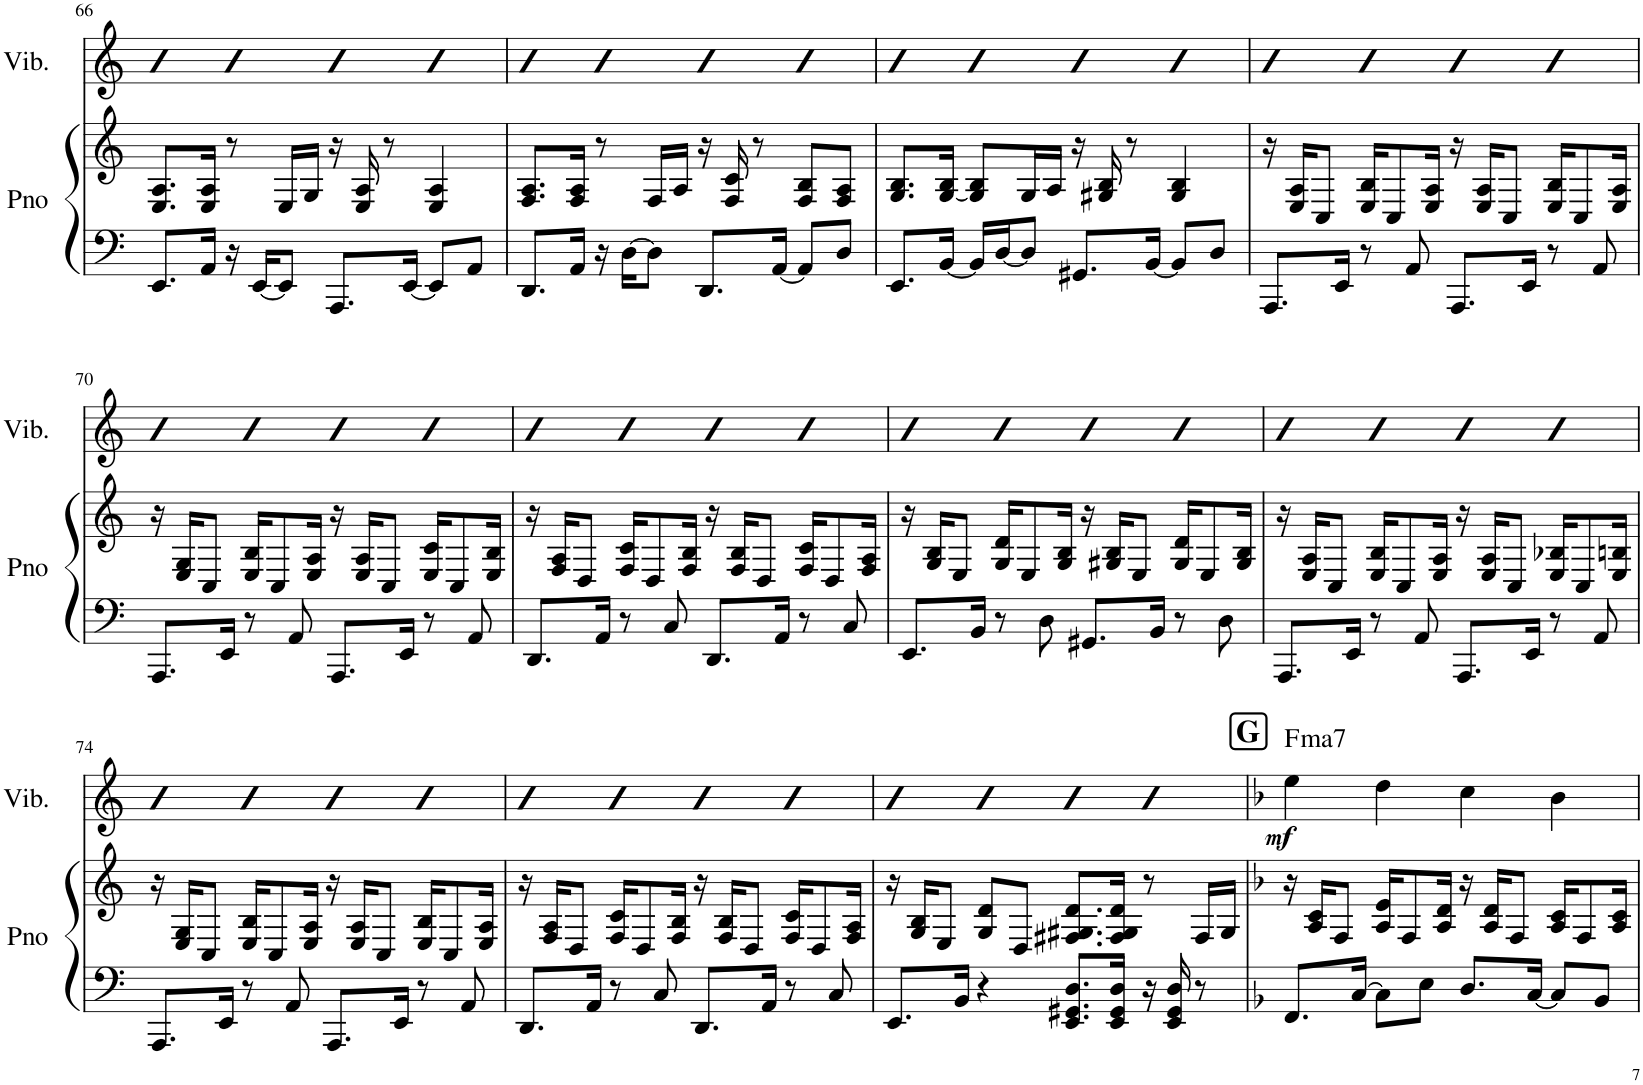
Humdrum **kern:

**kern	**kern	**kern	**harte
*part2	*part2	*part1	*part1
*staff3	*staff2	*staff1	*
*I"Piano	*	*I"Vibraphone	*
*I'Pno	*	*I'Vib.	*
!!LO:PB:g=z
*clefG2	*clefG2	*clefG2	*
*k[]	*k[]	*k[]	*
*a:	*a:	*a:	*
*M4/4	*M4/4	*M4/4	*
=66	=66	=66	=66
8.EE/L	8.E/ 8.A/L	4b	.
16AA/Jk	16E/ 16A/Jk	.	.
16r	8r	4b	.
[16EE/KL	.	.	.
8EE/J]	16E/LL	.	.
.	16G/JJ	.	.
8.AAA/L	16r	4b	.
.	16E/ 16A/	.	.
.	8r	.	.
[16EE/Jk	.	.	.
8EE/L]	4E/ 4A/	4b	.
8AA/J	.	.	.
=67	=67	=67	=67
8.DD/L	8.F/ 8.A/L	4b	.
16AA/Jk	16F/ 16A/Jk	.	.
16r	8r	4b	.
[16D\KL	.	.	.
8D\J]	16F/LL	.	.
.	16A/JJ	.	.
8.DD/L	16r	4b	.
.	16F/ 16c/	.	.
.	8r	.	.
[16AA/Jk	.	.	.
8AA/L]	8F/ 8B/L	4b	.
8D/J	8F/ 8A/J	.	.
=68	=68	=68	=68
8.EE/L	8.G/ 8.B/L	4b	.
[16BB/Jk	[16G/ 16B/Jk	.	.
16BB/LL]	8G/] 8B/L	4b	.
[16D/J	.	.	.
8D/J]	16G/L	.	.
.	16A/JJ	.	.
8.GG#X/L	16r	4b	.
.	16G#X/ 16B/	.	.
.	8r	.	.
[16BB/Jk	.	.	.
8BB/L]	4G#/ 4B/	4b	.
8D/J	.	.	.
=69	=69	=69	=69
8.AAA/L	16r	4b	.
.	16E/ 16A/KL	.	.
.	8C/J	.	.
16EE/Jk	.	.	.
8r	16E/ 16B/KL	4b	.
.	8C/	.	.
8AA/	.	.	.
.	16E/ 16A/Jk	.	.
8.AAA/L	16r	4b	.
.	16E/ 16A/KL	.	.
.	8C/J	.	.
16EE/Jk	.	.	.
8r	16E/ 16B/KL	4b	.
.	8C/	.	.
8AA/	.	.	.
.	16E/ 16A/Jk	.	.
!!LO:LB:g=z
=70	=70	=70	=70
8.AAA/L	16r	4b	.
.	16E/ 16G/KL	.	.
.	8C/J	.	.
16EE/Jk	.	.	.
8r	16E/ 16B/KL	4b	.
.	8C/	.	.
8AA/	.	.	.
.	16E/ 16A/Jk	.	.
8.AAA/L	16r	4b	.
.	16E/ 16A/KL	.	.
.	8C/J	.	.
16EE/Jk	.	.	.
8r	16E/ 16c/KL	4b	.
.	8C/	.	.
8AA/	.	.	.
.	16E/ 16B/Jk	.	.
=71	=71	=71	=71
8.DD/L	16r	4b	.
.	16F/ 16A/KL	.	.
.	8D/J	.	.
16AA/Jk	.	.	.
8r	16F/ 16c/KL	4b	.
.	8D/	.	.
8C/	.	.	.
.	16F/ 16B/Jk	.	.
8.DD/L	16r	4b	.
.	16F/ 16B/KL	.	.
.	8D/J	.	.
16AA/Jk	.	.	.
8r	16F/ 16c/KL	4b	.
.	8D/	.	.
8C/	.	.	.
.	16F/ 16A/Jk	.	.
=72	=72	=72	=72
8.EE/L	16r	4b	.
.	16G/ 16B/KL	.	.
.	8E/J	.	.
16BB/Jk	.	.	.
8r	16G/ 16d/KL	4b	.
.	8E/	.	.
8D\	.	.	.
.	16G/ 16B/Jk	.	.
8.GG#X/L	16r	4b	.
.	16G#X/ 16B/KL	.	.
.	8E/J	.	.
16BB/Jk	.	.	.
8r	16G#/ 16d/KL	4b	.
.	8E/	.	.
8D\	.	.	.
.	16G#/ 16B/Jk	.	.
=73	=73	=73	=73
8.AAA/L	16r	4b	.
.	16E/ 16A/KL	.	.
.	8C/J	.	.
16EE/Jk	.	.	.
8r	16E/ 16B/KL	4b	.
.	8C/	.	.
8AA/	.	.	.
.	16E/ 16A/Jk	.	.
8.AAA/L	16r	4b	.
.	16E/ 16A/KL	.	.
.	8C/J	.	.
16EE/Jk	.	.	.
8r	16E/ 16B-X/KL	4b	.
.	8C/	.	.
8AA/	.	.	.
.	16E/ 16Bn/Jk	.	.
!!LO:LB:g=z
=74	=74	=74	=74
8.AAA/L	16r	4b	.
.	16E/ 16G/KL	.	.
.	8C/J	.	.
16EE/Jk	.	.	.
8r	16E/ 16B/KL	4b	.
.	8C/	.	.
8AA/	.	.	.
.	16E/ 16A/Jk	.	.
8.AAA/L	16r	4b	.
.	16E/ 16A/KL	.	.
.	8C/J	.	.
16EE/Jk	.	.	.
8r	16E/ 16B/KL	4b	.
.	8C/	.	.
8AA/	.	.	.
.	16E/ 16A/Jk	.	.
=75	=75	=75	=75
8.DD/L	16r	4b	.
.	16F/ 16A/KL	.	.
.	8D/J	.	.
16AA/Jk	.	.	.
8r	16F/ 16c/KL	4b	.
.	8D/	.	.
8C/	.	.	.
.	16F/ 16B/Jk	.	.
8.DD/L	16r	4b	.
.	16F/ 16B/KL	.	.
.	8D/J	.	.
16AA/Jk	.	.	.
8r	16F/ 16c/KL	4b	.
.	8D/	.	.
8C/	.	.	.
.	16F/ 16A/Jk	.	.
=76	=76	=76	=76
8.EE/L	16r	4b	.
.	16G/ 16B/KL	.	.
.	8E/J	.	.
16BB/Jk	.	.	.
4r	8G/ 8d/L	4b	.
.	8D/J	.	.
8.EE/ 8.GG#X/ 8.D/L	8.F#X/ 8.G#X/ 8.d/L	4b	.
16EE/ 16GG#/ 16D/Jk	16F#/ 16G#/ 16d/Jk	.	.
16r	8r	4b	.
16EE/ 16GG#/ 16D/	.	.	.
8r	16F#/LL	.	.
.	16G#/JJ	.	.
!!LO:REH:place=s1:a:B:cj:fs=14:t=G
=77	=77	=77	=77
*k[b-]	*k[b-]	*k[b-]	*
*F:	*F:	*F:	*
!	!	!	!LO:H:kt=ma7
8.FF/L	16r	4ee\	F:maj7
.	16A/ 16c/KL	.	.
.	8F/J	.	.
[16C/Jk	.	.	.
8C\L]	16A/ 16e/KL	4dd\	.
.	8F/	.	.
8E\J	.	.	.
.	16A/ 16d/Jk	.	.
8.D/L	16r	4cc\	.
.	16A/ 16d/KL	.	.
.	8F/J	.	.
[16C/Jk	.	.	.
8C/L]	16A/ 16c/KL	4b-\	.
.	8F/	.	.
8BB-/J	.	.	.
.	16A/ 16c/Jk	.	.
=	=	=	=
*-	*-	*-	*-
